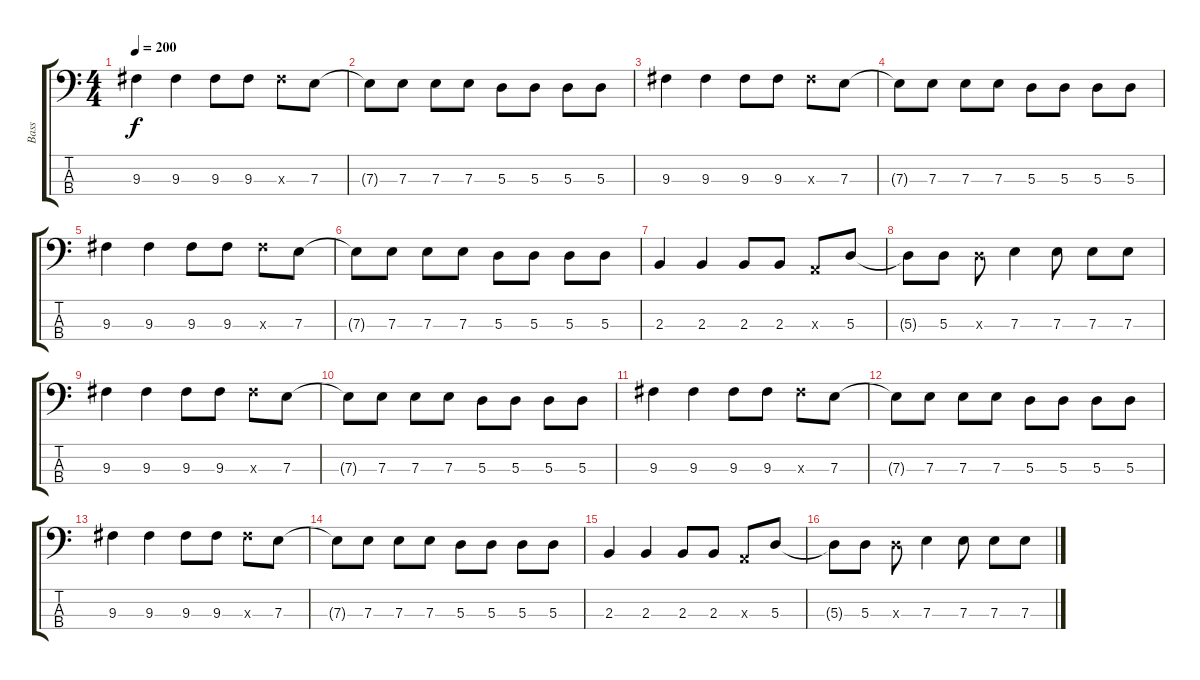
\track ("Bass" "Bass") {instrument electricbasspick}
\staff {score tabs}
\tuning (G2 D2 A1 E1) {hide}
\ts (4 4)
\tempo 200
\clef f4
\ks c
9.3.4{dy f} 9.3.4 9.3.8 9.3.8 9.3{x}.8 7.3.8 |
7.3{t}.8 7.3.8 7.3.8 7.3.8 5.3.8 5.3.8 5.3.8 5.3.8 |
9.3.4 9.3.4 9.3.8 9.3.8 9.3{x}.8 7.3.8 |
7.3{t}.8 7.3.8 7.3.8 7.3.8 5.3.8 5.3.8 5.3.8 5.3.8 |
9.3.4 9.3.4 9.3.8 9.3.8 9.3{x}.8 7.3.8 |
7.3{t}.8 7.3.8 7.3.8 7.3.8 5.3.8 5.3.8 5.3.8 5.3.8 |
2.3.4 2.3.4 2.3.8 2.3.8 0.3{x}.8 5.3.8 |
5.3{t}.8 5.3.8 5.3{x}.8 7.3.4 7.3.8 7.3.8 7.3.8 |
9.3.4 9.3.4 9.3.8 9.3.8 9.3{x}.8 7.3.8 |
7.3{t}.8 7.3.8 7.3.8 7.3.8 5.3.8 5.3.8 5.3.8 5.3.8 |
9.3.4 9.3.4 9.3.8 9.3.8 9.3{x}.8 7.3.8 |
7.3{t}.8 7.3.8 7.3.8 7.3.8 5.3.8 5.3.8 5.3.8 5.3.8 |
9.3.4 9.3.4 9.3.8 9.3.8 9.3{x}.8 7.3.8 |
7.3{t}.8 7.3.8 7.3.8 7.3.8 5.3.8 5.3.8 5.3.8 5.3.8 |
2.3.4 2.3.4 2.3.8 2.3.8 0.3{x}.8 5.3.8 |
5.3{t}.8 5.3.8 5.3{x}.8 7.3.4 7.3.8 7.3.8 7.3.8
